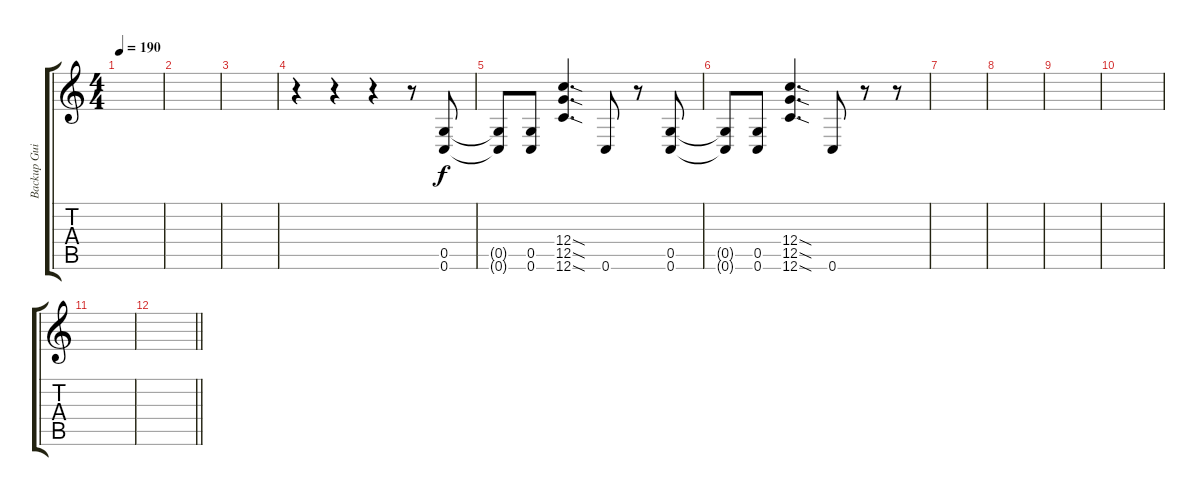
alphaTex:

\track ("Backup Guitar" "Backup Gui") {instrument overdrivenguitar}
\staff {score tabs}
\tuning (D4 A3 F3 C3 G2 C2) {hide}
\ts (4 4)
\tempo 190
\clef g2
\ks c
|
|
|
r.4 r.4 r.4 r.8 (0.5 0.6).8 |
(0.5{t} 0.6{t}).8 (0.5 0.6).8 (12.4{sod} 12.5{sod} 12.6{sod}).4{d} 0.6.8 r.8 (0.5 0.6).8 |
(0.5{t} 0.6{t}).8 (0.5 0.6).8 (12.4{sod} 12.5{sod} 12.6{sod}).4{d} 0.6.8 r.8 r.8 |
|
|
|
|
|
\barLineRight lightlight
